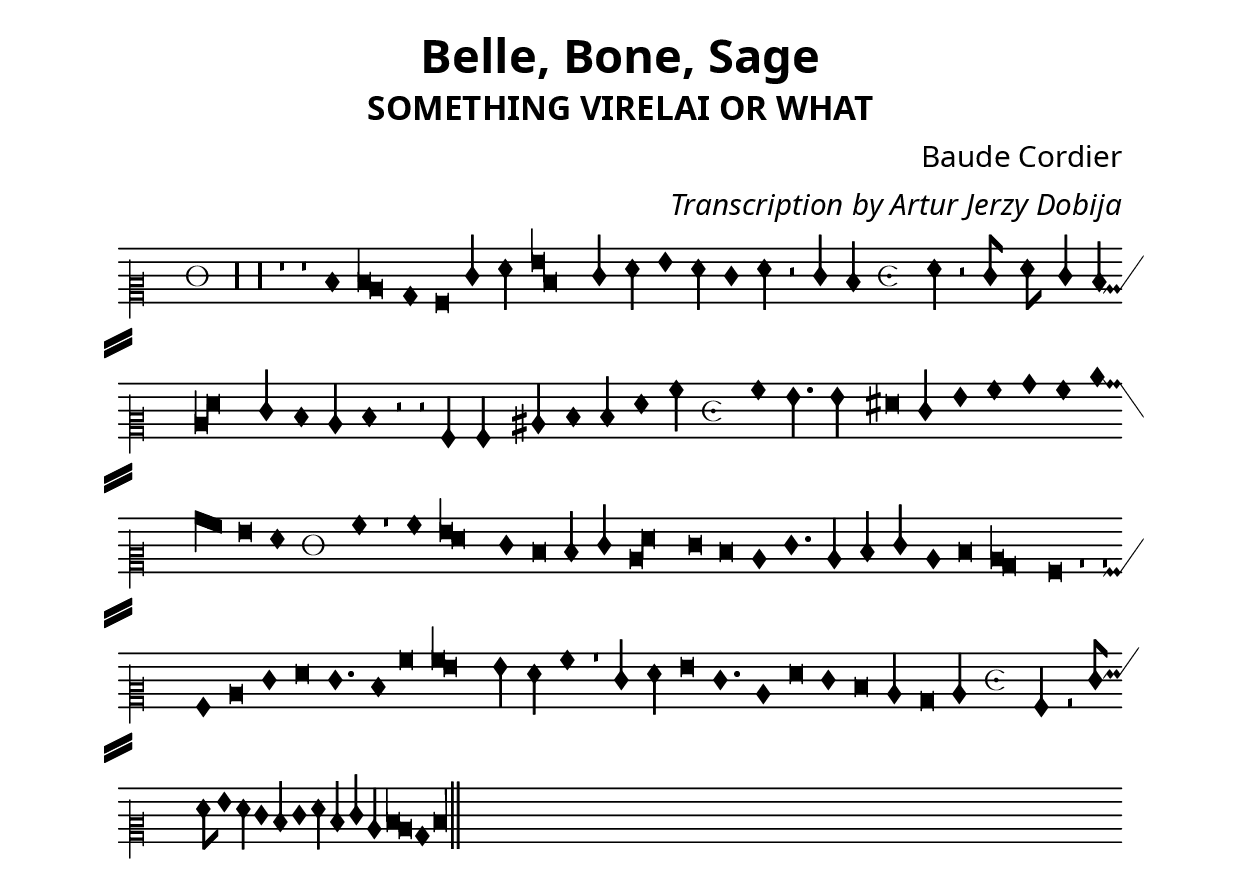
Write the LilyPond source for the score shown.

\version "2.24.3"

\version "2.24.3"

\include "music-definitions.ily"
\version "2.24.3"

#(define-public all-mensurations '())

#(define-public (add-mensuration
  signum time-signature modus tempus prolatio proportio other proc)
  (let* ((args (list signum time-signature modus tempus prolatio proportio other proc))
         (tests (list number-or-string? pair? boolean? boolean? boolean? number? alist? procedure?))
         (defaults '("C" (4 . 4) () () () 1 () ()))
         (cars '(() time-signature-dummy -2 -1 0 proportio () ()) ) ; null is ignored in initial assignment.
         (alist (filter-map
                 (lambda (arg test default adress)
                  (if (or (null? arg) (null? adress))
                   #f
                   (cons adress (if (test arg) arg default))))
                 args
                 tests
                 defaults
                 cars))
         (mensura-properties (if (null? other)
                              alist
                              (append alist other))))
   ;; side-effect!
   (set! all-mensurations
    (assoc-set! all-mensurations signum alist))

  ;; NOTE: by now, I ignore time-signature and procedure.
  ;;       How to deal with it?

))

#(define-public (ly:time-signature::print-with-proportio grob)
  "Prints standart LilyPond's time signature but includes appends the proportio number stencil as well."
  ;; TO DO: finish.
  (ly:time-signature::print grob))

#(define-public (ly:time-signature::print-dummy grob)
  (ly:time-signature::print grob))

#(for-each
  (lambda (args) (apply add-mensuration args))
  '(;; https://wiki.ccarh.org/wiki/MuseData_Example:_mensural_signs
    ("O"  (3 . 2) () #t #f 1 () ly:time-signature::print)
    ("O:" (3 . 2) () #t #f 1 () ly:time-signature::print-dummy) ;; After humdrum *met (https://wiki.ccarh.org/images/9/9f/Stage2-specs.html)
    ("O." (9 . 4) () #t #t 1 () ly:time-signature::print) ;; After humdrum *met (https://wiki.ccarh.org/images/9/9f/Stage2-specs.html)
    ("O:." (9 . 4) () #t #t 1 () ly:time-signature::print-dummy)
    ("C" (4 . 4) () #f #f 1 () ly:time-signature::print)
    ("C." (6 . 4) () #f #t 1 () ly:time-signature::print)
    ("Cr" (4 . 8) () #f #f 1 () ly:time-signature::print) ;; After humdrum *met (https://wiki.ccarh.org/images/9/9f/Stage2-specs.html)
    ("C|" (2 . 2) () #f #f 1/2 () ly:time-signature::print)
    ("C2" (4 . 4) #f #f #f 1/2 () ly:time-signature::print-with-proportio)
    ("O2" (3 . 2) #t #f #f 1 () ly:time-signature::print-with-proportio)
    ("O|" (3 . 2) () #t #f 1/2 () ly:time-signature::print)
    ("C|3" (2 . 2) #t #f #f 1/2 () ly:time-signature::print-with-proportio) ;; ??? What about C3?
    (3 (3 . 1) () () () 3/2 () ly:time-signature::print)
    (3/2 (3 . 1) () () () 3/2 () ly:time-signature::print)
    ("C|2" (4 . 4) #f #f #f 1/2 () ly:time-signature::print-with-proportio) ;; ??? is it the same as C2 or prop should be 1/4?
    ("Oo" (3 . 2) #f #t #f 4/3 () ly:time-signature::print-dummy) ;; After humdrum *met (https://wiki.ccarh.org/images/9/9f/Stage2-specs.html)
    ;; Lilypond remaining (see: https://wiki.ccarh.org/wiki/MuseData_Example:_mensural_signs)
    ("C|." (6 . 8) () #f #t 1/2 () ly:time-signature::print-with-proportio)
    ("O|." (9 . 8) () #t #t 1/2 () ly:time-signature::print-with-proportio)
    ;; ignored by now: LilyPond's 2/4 (C|r)
    ;; No time signature
    ("X" (1 . 1) #f #f #f 1 () ly:time-signature::print-x))
)


#(define (early:get-default-mensura-properties)
    ;; default public properties
  '((blackmensural . #f)
    (color . #f)
    (color-minor . #f)
    (hollow . #f)
    (default-ternary . #f)
    (proportio . 1)
    (perfection . ()) ; e.g. (-3 . (#t . #t)) – maximodus perfectum (interpreted as triplet)
))


#(define (early:handle-color-minor music mensura-properties)
  (let* (;; note moment's main fractions
         (note '())
         (first-note '())
         (remaining (ly:moment-main (ly:music-length music)))
         (total remaining)
         ;; ratio of the first note and the remaining moment duration.
         (first-note-dur-correction '())
         (remaining-dur-correction '())
         (perfection-setting '())
        )
   (music-map
    (lambda (m)
     (cond
      ;; ignore nested color-minor expressions
      ((and (music-is-of-type? m 'sequenctial-event)
            (early:music-property m 'color-minor))
       (early:handle-color-minor music mensura-properties))
      ;; looping only through the notes etc
      ((music-is-of-type? m 'rhythmic-event)
       (set! note (ly:moment-main (ly:music-duration-length m)))
       ;; get first note moment and duration correction
       (if (null? first-note)
        (begin
         (set! remaining (- remaining note))
         (set! first-note note)
         (set! first-note-dur-correction
               (case (/ remaining first-note)
                ((1/2) 3/4) ; eg longa brevis
                ((1/4) 7/8) ; eg longa semibrevis
                (else (ly:error "Unsupported durations of notes"))))
         (set! remaining-dur-correction (- 1 first-note-dur-correction))
         ;; check if we can we do color-minor anyway.
         (set! perfection-setting
               (assoc-ref (assoc-ref mensura-properties 'perfection)
                          (ly:duration-log (ly:music-property m 'duration))))
         (when (and perfection-setting (car perfection-setting))
          (ly:error "Cannot do color-minor when division is perfect"))
         (early:music-set-property! m 'color-minor
          first-note-dur-correction)
        )
        (begin
         (early:music-set-property! m 'color-minor
          (* remaining-dur-correction
             (/ note remaining)
             (/ first-note note)))
        )
       )
       ;; for all the notes in color-minor:
       (ly:music-set-property! m 'duration
        (ly:duration-compress (ly:music-property m 'duration)
                              (early:music-property m 'color-minor)))
     ))
     m)
    music)))


#(define (early:duration-mensurate dur mensura-properties)
  (let* ((props mensura-properties)
         (props:get (lambda (key) (assoc-ref props key)))
         (props:is  (lambda (k v) (eq? (props:get k) v)))

         (dur-log (ly:duration-log dur))
         (perfection (props:get 'perfection))
         (proportio (props:get 'proportio))
         (proportion (if (fraction? proportio) proportio (/ 1 proportio)))
         (default-ternary (props:get 'default-ternary))

         (punctum-perfectionis (props:get 'punctum-perfectionis))


         (compress-factor proportion)

         ;(color-allows-perfection ; for checking
         ; (props:is 'color
         ;           (if (props:get 'blackmensural) 'black 'white)))

        )

    ;; gather together all compress factors.
    (for-each
     (lambda (setting)
      (let* ((dlog (car setting))
             (ternary (and (cadr setting) default-ternary))
             (triplet (cddr setting))
             (mod (cond
                   ((< dlog dur-log) 1)
                   ((and ternary (not triplet)) 3/2)
                   ((and (not ternary) triplet) 2/3)
                   (else 1))))
       (set! compress-factor (* compress-factor mod))))
      perfection)

    (ly:duration-compress dur compress-factor)

  ))

% tactus =
% #(define-music-function (beat-structure fraction)
%                         ((number-list? '()) fraction?)
%   (make-music 'TimeSignatureMusic
%               'numerator (car fraction)
%               'denominator (cdr fraction)
%               'beat-structure beat-structure))

#(define (mensuration alist)
  (make-music
    'early:MensuraEvent
    'mensura-properties
    alist))

mensura =
#(define-music-function (signum) (number-or-string?)
  (let* ((mensuration-properties (assoc-ref all-mensurations signum))
         (time-signature-dummy (assoc-ref mensuration-properties 'time-signature-dummy)))
    (unless mensuration-properties
    (ly:error "Unrecognized signum of mensuration. You can define your own mensuration using add-mensuration procedure."))
    #{
        #(mensuration mensuration-properties)
        \time #time-signature-dummy
    #}))

tempus =
#(define-music-function (perfection) (boolean-or-symbol?)
(let* ((perf (cond
                ((eq? perfection 'perfectum) #t)
                ((eq? perfection 'perfect) #t)
                ((eq? perfection 'imperfectum) #f)
                ((eq? perfection 'imperfect) #f)
                ((boolean? perfection) perfection)
                (else
                 (ly:error "Incorrect perfection. Can be: perfect, perfectum, imperfect, imperfectum or boolean.")
                ))))
    #{
        #(mensuration (list (cons -1 perf)))
    #}))

prolatio =
#(define-music-function (prolation) (boolean-or-symbol?)
(let* ((symb (symbol? prolation))
        (prol (cond
                ((eq? prolation 'maior) #t)
                ((eq? prolation 'major) #t)
                ((eq? prolation 'minor) #f)
                ((boolean? prolation) prolation)
                (else
                 (ly:error "Incorrect prolation. Can be: maior, major, minor or boolean.")
                ))))
    #{
        #(mensuration (list (cons 0 prol)))
    #}))

proportio =
#(define-music-function (proportio) (number-or-pair?) #{
    % THIS IS NOW BROKEN
    % 'proportio' doesn't get registered in the mensura property of the context.
    #(mensuration
      (list (cons 'proportio
                  (if (pair? proportio)
                   (/ (car proportio) (cdr proportio))
                   proportio))))
    \once \override TimeSignature.style = #'single-digit
#})


% Main function
mensural =
#(define-music-function (music) (ly:music?)
  (let* ((mensura-properties (early:get-default-mensura-properties))
         (props:get (lambda (key) (assoc-ref mensura-properties key)))
         (props:set! (lambda (k v)
                      (set! mensura-properties
                            (assoc-set! mensura-properties k v))))
         (debug #f))

   (music-map
    (lambda (m)
     (cond
      ;; handle all mensuration changes
      ((music-is-of-type? m 'early:mensura-event)
       (let* ((props-new (ly:music-property m 'mensura-properties)))
        (for-each (lambda (prop)
                   (let ((key (car prop))
                         (val (cdr prop)))
                    ;; TO DO: add
                    (if (number? key)
                     (let* ((perfection (props:get 'perfection))
                            (settings (assoc-ref perfection key))
                            (triplet (and (null? settings) (cdr settings))))
                      (props:set! 'perfection
                       (assoc-set! (props:get 'perfection) key
                        (cons val triplet))))
                     (props:set! key val))))
         props-new)
        m))
      ;; handle color minor apart
      ((and (music-is-of-type? m 'sequential-music)
            (early:music-property m 'color-minor))
       (early:handle-color-minor m mensura-properties))
      ;; adjust duration
      ((music-is-of-type? m 'rhythmic-event)
       (ly:music-set-property! m 'early:mensura-properties (alist-copy mensura-properties))
       (ly:music-set-property! m 'duration
        (early:duration-mensurate (ly:music-property m 'duration) mensura-properties))
       m)

     (else m)))
    music)))

% relative-mensural =
% #(define-music-function
% \relative \mensural

#(define (early:make-duration len dots den num)
  (ly:make-duration len dots num den))


flexa = \once \override NoteHead.ligature-flexa = ##t
% only in v. 2.25
virga = \once \override NoteHead.right-down-stem = ##t
virgaUp = \once \override NoteHead.right-up-stem = ##t


perfect =
#(define-music-function () ()
  (make-music
   'early:MensuraEvent
   'mensura-properties
   '((default-ternary . #t))))


imperfect =
#(define-music-function () ()
    (make-music
    'early:MensuraEvent
    'mensura-properties
    '((default-ternary . #f))))


#(define (pair->fraction pair)
  (/ (car pair) (cdr pair)))

#(define (add-punctum note)
  (let* ((dur (ly:music-property note 'duration))
         (dur-log (ly:duration-log dur))
         (dot-count (ly:duration-dot-count dur))
         (dur-factor (pair->fraction (ly:duration-factor dur))))
   (unless (= 0 dot-count)
    (ly:warning "Note with punctum should not have an explicit dot."))
   (ly:music-set-property! note 'duration
    (ly:duration-compress
     (ly:make-duration dur-log 1 dur-factor)
     2/3))
   note
))

pdiv =
#(define-music-function (note) (ly:music?)
  (early:music-set-property! note 'punctum-divisionis #t)
  (add-punctum note)
)


pperf =
#(define-music-function (note) (ly:music?)
  (early:music-set-property! note 'punctum-perfectionis #t)
  (add-punctum note)
)


colorMinor =
#(define-music-function (music-sequence) (ly:music?)
  ;; setting color-minor to true already on sequence level
  ;; because the 'mensural' function will take care of it separately.
  (early:music-set-property! music-sequence 'color-minor #t)
  #{
    \set EarlyVoice.earlyColor = #'black % TO DO: use the default color used for imperfectum.
    #music-sequence
  #})


planus = \mensura "X"

hollow = % better use context?
#(define-music-function (note) (ly:music?)
  (early:music-set-property! note 'hollow #t)
  note)

% maxima = #(ly:make-duration -3 0 1/1)

  % (ly:music-set-property! music 'elements
  %  (append
  %   (list (make-music 'early:ColorMinorStart))
  %   (ly:music-property music 'elements)
  %   (list (make-music 'early:ColorMinorEnd))))
  % music)

\version "2.24.3"

% \include "early_backend/early-interface.ly"
% \include "early_backend/EarlyVoice/NoteHead.ly"

% stencils
\version "2.24.3"

\version "2.24.3"

#(define (bezier-list->points bezier-list)
  (let ((x0 (list-ref bezier-list 0))
        (y0 (list-ref bezier-list 1))
        (x1 (list-ref bezier-list 2))
        (y1 (list-ref bezier-list 3))
        (x2 (list-ref bezier-list 4))
        (y2 (list-ref bezier-list 5)))
   (list (list x0 y0) (list x1 y1) (list x2 y2))
))

#(define (points->bezier-list points)
  (fold append '() points)
)

#(define (rotate-point point angle-deg)
  (if (= angle-deg 0) ;; optimized a bit
   point
   (let* ((x (list-ref point 0))
          (y (list-ref point 1))
          (angle-rad (degrees->radians angle-deg))
          (cos-angle (cos angle-rad))
          (sin-angle (sin angle-rad)))
     (list (+ (* x cos-angle) (* (- y) sin-angle))
           (+ (* x sin-angle) (* y cos-angle))))))

#(define (translate-point point t-point)
  (let ((x (list-ref point 0))
        (y (list-ref point 1))
        (tx (list-ref t-point 0))
        (ty (list-ref t-point 1)))
    (list (+ x tx) (+ y ty))))

#(define-public (transform points angle t-point)
  (map (lambda (point-or-bl)
        (if (= (length point-or-bl) 6)
         (points->bezier-list
          (transform
           (bezier-list->points point-or-bl)
           angle
           t-point))
         (translate-point (rotate-point point-or-bl angle) t-point)))
       points))

% #(define-public (flip-x points)
%   (map (lambda (point-firsty point-lasty)
%         (newline)
%         (display point-firsty)
%         (display point-lasty)
%         (display (cadr point-firsty))

%         (list (- (car point-lasty))
%               (cadr point-firsty)))
%    points
%    (reverse points))
% )

% #(define-public (flip-y points)
%   (map (lambda (point-firsty point-lasty)
%         (list (car point-firsty)
%               (cadr point-lasty)))
%    points
%    (reverse points))
% )

#(define (get-1d-size 1d-coords)
  (- (apply max 1d-coords)
     (apply min 1d-coords)))

#(define-public (flip-x points)

  (let* (
   (n (+ (length points) 1))
   (xs (cons 0 (map car points)))
   (width (get-1d-size xs))
   (xs-flipped (map - xs (make-list n width)))
   (y-last (cadr (last points)))
   (ys (cons 0 (map cadr points)))
   (ys-pulled (map - ys (make-list n y-last)))
  )

  (cdr (reverse (map list xs-flipped ys-pulled)))

))

#(define-public (flip-y points)

  (let* (
   (n (+ (length points) 1))
   (ys (cons 0 (map cadr points)))
   (height (get-1d-size ys))
   (ys-flipped (map - ys (make-list n height)))
   (x-last (car (last points)))
   (xs (cons 0 (map car points)))
   (xs-pulled (map - xs (make-list n x-last)))
  )

  (cdr (reverse (map list xs-pulled ys-flipped)))

))






% #(define-public (early:translate-path path point)


% Functions returning path (list of pairs representing points)

#(define (early:quadrata::side)
  '((0.33 0.01)(0.66 -0.01)(1 0))
)

#(define (early:quadrata::corner)
  '((0 0))
)

#(define (early:quadrata::band) ;; side + corner
  (let* ((side (early:quadrata::side))
         (corner (transform
                  (early:quadrata::corner)
                  0
                  (last side))))
   (append side corner)
))

#(define (early:quadrata::brim) ;; two bases
  (let* ((b1 (early:quadrata::band))
         (b2 (transform
              (early:quadrata::band)
              90
              (last b1))))
   (append b1 b2)
))

#(define (early:quadrata::path) ;; two brims
  (let* ((brim1 (early:quadrata::brim))
         (brim2 (transform
                 (early:quadrata::brim)
                 -180
                 (last brim1))))
   (append brim1 brim2)
))

#(define-public (early:quadrata::note-head)
  (let* ((path (early:quadrata::path)))
   (make-connected-path-stencil path
    0.1 ; thickness
    1 1 ; xy scale
    #t  ; connect
    #t  ; fill
   )
))

#(define-public (early:note-head::print grob)
  (let* ((style (ly:grob-property grob 'style))
         (dur-log (ly:grob-property grob 'duration-log)))

   ;; print default style if the chosen one is not defined.
   ;(


   (if (and (> dur-log -3) (< dur-log 0))
    ;(early:quadrata::note-head)
    (ly:note-head::print grob)
    (ly:note-head::print grob))
))


% tools
%% Based on Neil Puttock's staff line coloring.
%% http://lsr.di.unimi.it/LSR/Item?id=700

\version "2.24.3"

#(define-public (jagged-line x-start-stop-pair thickness)

   (let* ((x-begin (car x-start-stop-pair))
          (x-end (cdr x-start-stop-pair))
          (random-state (random-state-from-platform))
          ;; randomization settings
          (step-min 0.25)
          (extremity 0.75)
          ;; basic form
          (staff-line-stencil (make-line-stencil thickness x-begin 0 x-end 0)))

     (let blur-stencil ((x-curr x-begin))
       (let* ((step (+ step-min (random 0.666 random-state)))
              (x-expected (+ x-curr step))
              (stop-condition (> x-expected x-end))
              (x-next (if stop-condition x-end x-expected)))

         (set! staff-line-stencil
          (ly:stencil-add
           staff-line-stencil
           ;(ly:round-polygon
           ; (list (cons x-curr (- thickness))
           ;       (cons (+ x-curr step) thickness))
           ; 0 ;blot
           ; 0 ;extroversion
           ; #t))) ; filled
           (make-line-stencil
            thickness ;(/ thickness extremity)
            x-curr
            (* extremity
               (- thickness
                  (random (* 2. thickness) random-state)))
            x-next
            (* extremity
               (- thickness
                  (random (* 2. thickness) random-state)))
            )))

            ; Nota bene: different approach would be to assemble
            ; the polygon from which the staff line is constructed.

         ;; loop back
         (when (not stop-condition)
               (blur-stencil (- x-next (random step) )))))

     staff-line-stencil)
)




#(define-public (delicate-jagged-line x-start-stop-pair thickness)

    ;; TO DO: this is exact coppy of jagged-line.
    ;; It should be merged with jagged-line
    ;; and the properties should be abstracted.

   (let* ((x-begin (car x-start-stop-pair))
          (x-end (cdr x-start-stop-pair))
          (random-state (random-state-from-platform))
          ;; randomization settings
          (step-min 0.166)
          (extremity 0.333)
          ;; basic form
          (staff-line-stencil (make-line-stencil thickness x-begin 0 x-end 0)))

     (let blur-stencil ((x-curr x-begin))
       (let* ((step (+ step-min (random 0.666 random-state)))
              (x-expected (+ x-curr step))
              (stop-condition (> x-expected x-end))
              (x-next (if stop-condition x-end x-expected)))

         (set! staff-line-stencil
          (ly:stencil-add
           staff-line-stencil
           ;(ly:round-polygon
           ; (list (cons x-curr (- thickness))
           ;       (cons (+ x-curr step) thickness))
           ; 0 ;blot
           ; 0 ;extroversion
           ; #t))) ; filled
           (make-line-stencil
            thickness ;(/ thickness extremity)
            x-curr
            (* extremity
               (- thickness
                  (random (* 2. thickness) random-state)))
            x-next
            (* extremity
               (- thickness
                  (random (* 2. thickness) random-state)))
            )))

            ; Nota bene: different approach would be to assemble
            ; the polygon from which the staff line is constructed.

         ;; loop back
         (when (not stop-condition)
               (blur-stencil (- x-next (random step) )))))

     staff-line-stencil))



#(define-public (penned-line x-start-stop-pair thickness)

   (let* ((x-begin (car x-start-stop-pair))
          (x-end (cdr x-start-stop-pair))
          (x-middle (+ (/ (- x-end x-begin) 2) x-begin)))

     (ly:round-polygon
      (list (cons x-begin 0)
            (cons x-middle (/ thickness 2))
            (cons x-end 0)
            (cons x-middle (- (/ thickness 2))))
      0 0 #t))) % blot, extroversion, filled



#(define-public ((early-staff . stencil-func) grob)

   (define (index-cell cell dir)
     (if (equal? dir RIGHT)
         (cdr cell)
         (car cell)))

   (define (index-set-cell! x dir val)
     (case dir
       ((-1) (set-car! x val))
       ((1) (set-cdr! x val))))

   ; Get lilypond properties
   ; used for the default
   ; staff system grob creation.
   (let* ((common (ly:grob-system grob))
          (span-points '(0 . 0))
          (thickness (* (ly:grob-property grob 'thickness 1.0)
                        (ly:output-def-lookup (ly:grob-layout grob) 'line-thickness)))
          (width (ly:grob-property grob 'width))
          (line-positions (ly:grob-property grob 'line-positions))
          (staff-space (ly:grob-property grob 'staff-space 1))
          (total-lines empty-stencil)
          (make-staff-line-stencil (car stencil-func)))

     ; Calculation for correct
     ; stafflines appearance.
     (for-each
      (lambda (dir)
        (if (and (= dir RIGHT)
                 (number? width))
            (set-cdr! span-points width)
            (let* ((bound (ly:spanner-bound grob dir))
                   (bound-ext (ly:grob-extent bound bound X)))

              (index-set-cell! span-points dir
                               (ly:grob-relative-coordinate bound common X))
              (if (and (not (ly:item-break-dir bound))
                       (not (interval-empty? bound-ext)))
                  (index-set-cell! span-points dir
                                   (+ (index-cell span-points dir)
                                      (index-cell bound-ext dir))))))
        (index-set-cell! span-points dir (- (index-cell span-points dir)
                                            (* dir thickness 0.5))))
      (list LEFT RIGHT))


     (set! span-points
           (coord-translate span-points
                            (- (ly:grob-relative-coordinate grob common X))))

    (if (pair? line-positions)

        (for-each
          (lambda (position)
            (set!
              total-lines
              (ly:stencil-add
                total-lines
                (ly:stencil-translate-axis
                  (make-staff-line-stencil span-points thickness)
                  (* position staff-space 0.5) Y))))
          line-positions)

        (let* ((line-count (ly:grob-property grob 'line-count 5))
                (height (* (1- line-count) (/ staff-space 2))))
           (do ((i 0 (1+ i)))
               ((= i line-count))
               (set! total-lines (ly:stencil-add
                                  total-lines
                                  (ly:stencil-translate-axis
                                   (make-staff-line-stencil span-points thickness)
                                   (- height (* i staff-space)) Y))))))

    total-lines))


% ~ ~ ~ TESTING ~ ~ ~

% \new Staff \relative c' {
%   \mark "Default."
%   c1 c1 c1 c1 c1 c1
% }

% \new Staff \relative c' {
%   \override Staff.StaffSymbol.stencil = #(refined-staff jagged-line)
%   \mark "jagged-line"
%   c1 c1 c1 c1 c1 c1
% }

% \new Staff \relative c' {
%   \override Staff.StaffSymbol.stencil = #(refined-staff penned-line)
%   \mark "penned-line"
%   c1 c1 c1 c1 c1 c1
% }


% engravers
\version "2.24.3"

% Acknowledge music property of early:mensura-properties
% by the context

#(define (empty-completion)
  (let* ((min-log 7)  ;; neg dur-log
         (max-log -3) ;; neg dur-log
         (completions (let c ((i max-log)
                              (l '()))
                       (if (< i min-log)
                        (c (1+ i) (append l (list (cons i 0))))
                        l))))
   completions))



#(define-public (early:Mensura_engraver context)
  (let ((total-mom 0)) ;; reset each completion of maxima?
   (make-engraver
    (listeners
     ((rhythmic-event engraver event)
      (ly:context-set-property! context 'mensura
       (ly:event-property event 'early:mensura-properties))

      (let* ((mom (ly:moment-main (ly:event-property event 'length)))
             (dur (ly:event-property event 'duration))
             (dur-log (ly:duration-log dur))
             (completion (ly:context-property context 'mensuraCompletion))

             (mensural-properties (ly:event-property event 'early:mensura-properties))
             ;(ternary (assoc-ref

             ;; this note properties
             (proportion (assoc-ref mensural-properties 'proportio))
             (perfection (assoc-ref mensural-properties 'perfection))
             (alteration (assoc-ref mensural-properties 'altera))

             ;; decide if note is perfect
             (perfection-implicit (assoc-ref perfection dur-log))
             (perfect (if (pair? perfection-implicit) (cdr perfection-implicit) perfection-implicit))
             ;(pperf (assoc-ref mensural-properties 'punctum-perfectionis))

             (next-duration (assoc-ref perfection (1+ dur-log)))
             (expecting-perfect (if (pair? next-duration) (cdr next-duration) #f))
            )

       (when (null? completion)
        (set! completion (empty-completion)))

       (if perfect

        (ly:error "Perfect is not implemented yet")

        (assoc-set! completion dur-log
         (+ (assoc-ref completion dur-log)
           (if expecting-perfect
               (if alteration 1/3 2/3)
               1/2)
         )
        ))

       (ly:context-set-property! context 'mensuraCompletion completion)

       (set! total-mom (+ total-mom mom))

      )
      ;; now, check if the current level of mensura is completed.
     )
    )
)))

\version "2.24.3"

% early custom engraver
#(define-public (early:Tactus_engraver context)
  (let ((test-count 0))
   (make-engraver
    (listeners
     ((rhythmic-event engraver event)
      ;(newline)
      (set! test-count (1+ test-count))
      ;(display (ly:context-property context 'mensura))
      ;(display (ly:event-property event 'length))
      '()
      ;(newline)
      ;(display (ly:event-property event 'early:mensura-properties))
     )
     ;((time-signature-event engraver event)
     ; (display event))
    )
)))

\version "2.24.3"

#(define (pitched-rest? grob)
  (let* ((rest-event (ly:grob-property grob 'cause)))
   (not (null? (ly:event-property rest-event 'pitch)))))

#(define (bound staff-position)
  (if (even? staff-position)
   staff-position
   ((if (> 0 staff-position) 1+ 1-) staff-position)))

% early custom engraver
#(define-public (early:Rest_position_engraver context)
  (let ((last-note-position #f)
        (rests-to-be-decided '()))
   (make-engraver
    (listeners
     ((rhythmic-event engraver event)
      '()
     )
    )
    (acknowledgers
     ((rhythmic-grob-interface engraver grob source)
      (let ((cause (ly:grob-property grob 'cause)))
       ;(newline)
       ;(display (ly:context-property context 'tactusPosition))))
       '()))

     ((note-head-interface engraver grob source)
      (set! last-note-position (ly:grob-staff-position grob))
     )
     ((rest-interface engraver grob source)
      (if (pitched-rest? grob)

       '() ;; idk...think about it.

       (if last-note-position
        (ly:grob-set-property! grob 'staff-position (bound last-note-position))
        (set! rests-to-be-decided
              (append rests-to-be-decided (list grob)))
       )
      )
     )
    )
)))

% \displayMusic { c2\rest r2 }

\version "2.24.3"

#(define-public (early:Note_engraver context)
  (make-engraver

   (listeners
    ((note-event engraver event)
     (let* ((notation (ly:context-property context 'notation))
            (dur-correction
             (member notation '(blackmensural whitehollow)))
            ;; duration
            (dur (ly:event-property event 'duration))
            (dur-log (ly:duration-log dur))
            (dur-dots (ly:duration-dot-count dur))
            (dur-factor (ly:duration-scale dur)))

      ;; Correct dur-log logarhythms go compensate for the skipped note.
      ;; I need to do this, because dur-log above 3 kills the flag grob
      ;; and it needs to appear 'earlier' in some of the styles.
      (when (and dur-correction (> dur-log 0))
       (set! dur-log (1+ dur-log))
       (set! dur-factor (* dur-factor 2)))

     (ly:event-set-property! event 'duration
      (ly:make-duration dur-log dur-dots dur-factor))

    ))
   )


   (acknowledgers

    ((note-head-interface engraver grob source)
     (let* (;; context related
            (notation (ly:context-property context 'notation))
            (coloration (ly:context-property context 'coloration))
            (coloration-secondary (ly:context-property context 'colorSecondary))
            ;; grob related
            (style (ly:grob-property grob 'style))
            ; (dur-log (ly:grob-property grob 'duration-log)) ;; stops at '2'!
            ;; event related
            (event (ly:grob-property grob 'cause))
            (dur (ly:event-property event 'duration))
            (dur-log (ly:duration-log dur))
            (mensura-properties (ly:event-property event 'early:mensura-properties))
            ;; early mensura related
            (color (assoc-ref mensura-properties 'color))
            (color-minor (assoc-ref mensura-properties 'color-minor))
            (color-secondary (assoc-ref mensura-properties 'color-secondary))
            (hollow (assoc-ref mensura-properties 'hollow))
           )
            ;(style (ly:grob-property grob 'style))
            ;

      (unless mensura-properties
       (ly:error "EarlyVoice without \\mensural.\n(Note: This crashing error will be removed soon with intention to make \\early contexts independent of \\mensural calculations)."))

      (ly:grob-set-property! grob 'early:notation-type notation)
      (ly:grob-set-property! grob 'early:hollow hollow)
      (ly:grob-set-property! grob 'early:color
       (cond ((or color color-minor) coloration)
              (color-secondary coloration-secondary)))

      ;(ly:grob-set-property! grob 'flag #t)

      (case notation
       ((blackmensural)
        ;; Use native blackpetrucci if possible (important for ligatures!)
        (when (eq? style 'petrucci)
         (ly:grob-set-property! grob 'style 'blackpetrucci))
       )
       ((whitehollow)
        ;; Based on Attaingnant's "Tabulature pour le jeu d'orgues".
        (when (and (> dur-log 1) (< dur-log 5))
         (ly:grob-set-property! grob 'duration-log 1))
       )
      )

    ))

    ((stem-interface engraver grob source)

     (let ((notation (ly:context-property context 'notation))
           (dur-log (ly:grob-property grob 'duration-log)))

      (case notation
       ((whitehollow)
        ;; Remove redundant stem.
        (when (> dur-log 4)
         (ly:grob-set-property! grob 'duration-log (1- dur-log)))
       )
      )

    ))

   )
 )
)


% Context properties
#(set-object-property! 'mensura 'translation-type? alist?)
#(set-object-property! 'mensuraCompletion 'translation-type? alist?)

#(set-object-property! 'tactusLength 'translation-type? ly:moment?)
#(set-object-property! 'tactusPosition 'translation-type? ly:moment?)
#(set-object-property! 'tactusStartNow 'translation-type? boolean?)

% Check those again if they are still needed:
#(set-object-property! 'notation 'translation-type? symbol?)
#(set-object-property! 'coloration 'translation-type? symbol?)
#(set-object-property! 'colorationSecondary 'translation-type? symbol?)
% #(set-object-property! 'hollow 'translation-type? boolean?)

% ...!!! Those: implement in \mensural
#(set-object-property! 'earlyMensuraOff 'translation-type? boolean?)
#(set-object-property! 'earlyMensuraOff 'translation-doc?
"Turn off automatic duration mensural recalculation (make it default LilyPond WYSIWYG againg).")

% Grob properties
#(set-object-property! 'early:notation-type 'backend-type? symbol?)
#(set-object-property! 'early:color 'backend-type? symbol?)
#(set-object-property! 'early:hollow 'backend-type? boolean?)



\layout {

    ragged-right = ##t

    \context { \PetrucciVoice

       	\name EarlyVoice
       	\alias PetrucciVoice

        \consists #early:Mensura_engraver
        \consists #early:Tactus_engraver
        \consists #early:Rest_position_engraver
        \consists #early:Note_engraver
        % \remove Mensural_ligature_engraver
       	% \consists Ligature_bracket_engraver

        % \override NoteHead.style = #'tournai
        \override NoteHead.stencil = #early:note-head::print

        \override Flag.stencil = #old-straight-flag

        % \override NoteHead.flag =

        mensura = #'()
        mensuraCompletion = #'()
        % I need this to check if the note has completed current mensura or not.

        tactusLength = #(ly:make-moment 0 0)
        tactusPosition = #(ly:make-moment 0 0)
        tactusStartNow = ##t

        notation = #'blackmensural
        coloration = #'black
        colorationSecondary = #'blue % for some obscure English manuscripts
        % hollow = ##f

       	\description "..." % TODO

    }

    \context { \PetrucciStaff

       	\name EarlyStaff
       	\alias PetrucciStaff
       	\denies Voice
       	\defaultchild EarlyVoice
       	\accepts EarlyVoice

        % \remove Custos_engraver

        % \override StaffSymbol.stencil = #(early-staff jagged-line)

        \override Stem.neutral-direction = #UP
        % \override LedgerLineSpanner.stencil = ##f

        \override TimeSignature.style = #'mensural

       	\description "..." % TODO
    }

    \inherit-acceptability EarlyStaff PetrucciStaff
    \inherit-acceptability EarlyVoice PetrucciVoice

}


% Helpful commands

whitemensural = {
    \set notation = #'whitemensural
    \set coloration = #'fill
    \set colorationSecondary = ##f % for some obscure English manuscripts
}

blackmensural = {
    \set notation = #'blackmensural
    \set coloration = #'red
    \set colorationSecondary = #'blue % for some obscure English manuscripts
}

whitehollow = {
    \set notation = #'whitehollow
    \set coloration = #'fill
    \set colorationSecondary = ##f % for some obscure English manuscripts
}


% % % % % % % % %
%				 %
% T R I P L U M	 %
%				 %
% % % % % % % % %

pausa =
#(define-music-function (n m) (number? ly:music?) m)

coloratio =
#(define-music-function (n m) (symbol? ly:music?) m)

accidens =
#(define-music-function (m) (ly:music?) m)

superius = \mensural \relative e' {

    \blackmensural
	\clef "mensural-c2"
    \mensura "O"

	\pausa #2 r\longa
	\pausa #2 r
	\pausa #3 r1 \pausa #3 r d
	\[ d1 c \] b1
	a\breve*2/3 e'2 f
	\[ g1 d \] e2 f

	\coloratio #'red \scaleDurations 2/3 {
		g1 f2
		e1 f2
		\pausa #3 r2 e d
	}


	\mensura "C."

	\scaleDurations 2/1 {
		f2 \pausa #3 r e4 f
		e2 d2*2
	}

	\coloratio #'white \scaleDurations 3/2 {
		\[ c1*2/3 f \]
		e2 d1*2/3 c2
	}

	\scaleDurations 2/1 {
		d1
		\pausa #1 r2 \pausa #1 r a
		a2 \accidens cis2*2
		d1*2/3 d2
		f1*2/3 a2
	}


	\mensura "C."

	\scaleDurations 2/3 {
		a1*2/3 g2.*2/3
		g2 \accidens fis\breve*2/3 e2
	}

	\coloratio #'white \scaleDurations 1/3 {
		g1 a b a
		c1 \[ b\breve a \] g\breve f1
	}

	\mensura "O|"

	\scaleDurations 2/1 {
		a1 \pausa #5 r a
		\[ g1 f \] e1
		d\breve*2/3 d2 e
	}

	\coloratio #'red \scaleDurations 4/3 {
		\[ c\breve f \] e
	}

	\scaleDurations 2/1 {
		d\breve*2/3 c1
		e1. c2 d e
		c1 d\breve*2/3
		\[ c1 b1*2 \]
		a\breve
		\pausa #1 r1 \pausa #1 r a1
		c\breve*2/3 e1
		f\breve*2/3 e1.*2/3
		d1 a'\breve*2/3
		\[ a1 g \] g2 f
		a1 \pausa #4 r e2 f
		g\breve*2/3 \pdiv e1
		c1 f\breve*2/3
		e1 d\breve*2/3
		c2 b\breve*2/3 c2
	}

	\mensura "C."
	\scaleDurations 2/1 { a2 \pausa #5 r e'4 f }

	\proportio 3
	\scaleDurations 2/3 {
		g1*2/3 f2
		e1*2/3 d2
		e1*2/3 f2
	}

	\proportio 8/9

	\scaleDurations 2/3 {
		d2 e
		c \[ d1*2/3 c \]
		b1*2/3

		d\longa
		\bar "||"
	}


}

% % % % % % % % %
%				%
%  C O N T R A	%
%				%
% % % % % % % % %

% contra = {

% \mensura #'((sign . #f)(modus . #f)(tempus . #t)(prolatio . #f)) \relative c' {

% 	\clavis #'c #4

% 	\pausa #3 r1 \pausa #3 r g
% 	\ligatura { g1 f } e1

% }

% \mensura #'((modus . #f)(tempus . #f)(prolatio . #t)) \relative c {

% 	\scaleDurations 2/1 {
% 		d2 d'1*2/3
% 		b2 \pausa #2 r g
% 		a1
% 		\pausa #1 r2 \pausa #1 r e
% 		f d \pausa #1 r
% 	}

% 	\coloratio #'red \scaleDurations 4/3 {
% 		\ligatura { d'1 c } b1
% 		\ligatura { c1 a } b1
% 	}

% 	\scaleDurations 2/1 {
% 		a2 f1*2/3
% 		a2 g1*2/3
% 		a2 r b
% 		a2. b4 c d
% 		e1*2/3 e2.*2/3
% 		a,2 a1*2/3
% 		d,\breve*5/6 \pausa #1 r2
% 		\accidens cis'1*2/3 b2.*2/3
% 		\pausa #4 r2 d2*2
% 	}

% 	\coloratio #'red \scaleDurations 4/3 {
% 		\ligatura { e1 c } a1
% 	}

% 	\scaleDurations 2/1 {
% 		\ligatura { d,1 f }
% 		\pausa #4 r2 \pausa #4 r2 c'2
% 		b2 a2*2
% 		\ligatura { b1 a }
% 		e1*2/3 g2.*2/3
% 		d2 c' d
% 		e
% 		  \ligatura { c1 b1*2/3 } % perfecta ante similem
% 		c2 \pausa #3 r2 a2
% 		a1*2/3 d,2.*2/3
% 		e2 g1*2/3
% 		d2 \accidens cis'1*2/3
% 		d2 b2*2
% 		a1*2/3 d,2.*2/3
% 		a'2 a2*2
% 		e1*2/3 \pausa #1 r2
% 	}

% 	\coloratio #'red \scaleDurations 4/3 {
% 		\ligatura { c'1 a } b1
% 	}

% 	\scaleDurations 2/1 {
% 		1*2/3 g2
% 		a\longa*1/2 % final note must concord with other voices.
% 	}

% 	\linea "||"

% }}

% % % % % % % % % %
% %				%
% %	T E N O R	%
% %				%
% % % % % % % % % %

% tenor = \relative {
% \mensura #'((sign . #f) (modus . #f)(tempus . #t)(prolatio . #f)) {

% 	\clavis #'c #4

% 	\pausa #1 r\longa
% 	\pausa #3 r1 \pausa #3 r1 g1
% 	\ligatura { g1 f } e1
% 	\ligatura { d\breve g a g\longa }
% 	\ligatura { f\breve g }

% 	\coloratio #'red \scaleDurations 2/3 \ligatura { a\breve f e }

% 	\ligatura { d\breve a' e d }

% 	d'\longa
% 	e\breve*2/3 d1.*2/3
% 	\ligatura { c1 b1*2 a\breve }

% 	\ligatura { \accidens cis\breve d a }

% 	\coloratio #'red \scaleDurations 2/3 \ligatura { g\breve a f }

% 	\ligatura { e\breve f g a\breve*2/3 } b1

% 	\coloratio #'red \scaleDurations 2/3{ a\longa g\breve }

% 	\ligatura { f1 a1*2 d,\breve*2/3 } d'1.*2/3

% 	\ligatura { \noobliqua c1 b1*2 \obliqua a\breve g a }

% 	\ligatura { d,\breve g a }

% 	\coloratio #'red \scaleDurations 2/3 \ligatura { g\breve f e }

% 	d\longa

% 	\linea "||"

% }}

% helper = \mensura #'((modus . #t)(tempus . #t)(prolatio . #f)) {

% 	\repeat unfold 46 { f\breve \linea "|" }
% 	\linea "||"

% }




% S C O R E


#(set-global-staff-size 26)


\paper {

  % #(set-default-paper-size "a4landscape")

  system-separator-markup = \slashSeparator

  top-margin = 15
  bottom-margin = 15
  left-margin = 20
  right-margin = 20
  indent = 15

  system-system-spacing =
    #'((basic-distance . 10)
       (minimum-distance . 10)
       (padding . 1)
       (stretchability . 20))

  #(define fonts
  (make-pango-font-tree "carolingia"
                        "carolingia"
                        "carolingia"
                        (/ staff-height pt 20)))

	ragged-last = ##t

}


\header{

	title = "Belle, Bone, Sage"
	composer = "Baude Cordier"

  arranger = \markup \italic { Transcription by Artur Jerzy Dobija }
  dedication = ""
  % copyright = \copyright
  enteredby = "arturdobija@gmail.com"
  subtitle = "SOMETHING VIRELAI OR WHAT"
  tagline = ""

}


\layout {

	ragged-right = ##f
	indent = 0

	\enablePolymeter

	% Trick to have the staff lines drawn till the end of line
	% but respecting 'ragged-last' of the music
	% (not stretching music till the end.
	\override Staff.StaffSymbol.width =
	#(lambda (grob)
	  (ly:output-def-lookup (ly:grob-layout grob) 'line-width))

	\context {\Score
		\override SpacingSpanner.packed-spacing = ##t
	}

	% \context {	\BlackMensuralStaff

 %    		\consists "Timing_translator"
	% 	\override Custos.style = #'medicaea

	% 	\override Clef #'space-alist =
	% 	#'((first-note minimum-fixed-space . 0)
	%    	(next-note minimum-fixed-space . 0))

	% 	\override TimeSignature #'extra-spacing-width = #'(0 . 0)
	% 	\override TimeSignature #'space-alist =
	% 	#'((first-note minimum-fixed-space . 0)
	%    	     (next-note minimum-fixed-space . 0))

	% 	\override BarLine #'extra-spacing-width = #'(0 . 0)
	% 	\override BarLine #'space-alist =
	% 	#'((first-note minimum-fixed-space . 0)
	%   	     (next-note minimum-fixed-space . 0))

	% 	\override NoteCollision #'extra-spacing-width = #'(0 . 0)
	% 	\override NoteCollision #'space-alist =
	% 	#'((first-note minimum-fixed-space . 0)
	%   	     (next-note minimum-fixed-space . 0))


	% }

	% \context {	\Voice

 %    		\remove "Forbid_line_break_engraver"
	% 	\revert Accidental.stencil
 %    		tupletFullLength = ##t

	% }

}



\score {<<

	\new EarlyStaff {
		\new EarlyVoice \superius
	}
	% \new BlackMensuralStaff {
	% 	\new BlackMensuralVoice {
	% 		\mensuralTightSetting
	% 		\contra
	% 	}
	% }
	% \new BlackMensuralStaff {
	% 	\new BlackMensuralVoice {
	% 		\mensuralTightSetting
	% 		\tenor
	% 	}
	% }

>>}
